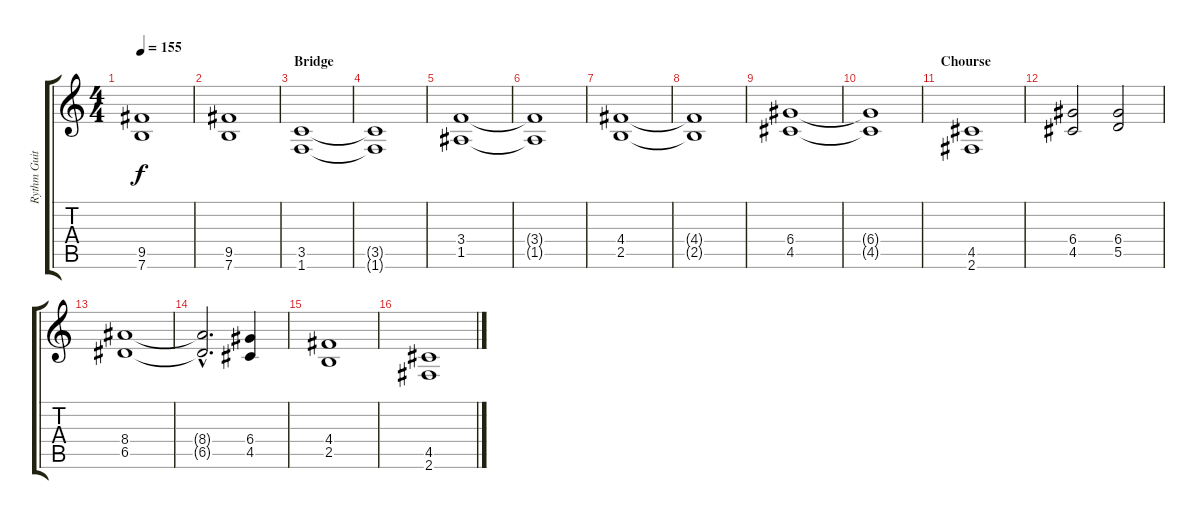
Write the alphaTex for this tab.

\track ("Rythm Guitar" "Rythm Guit") {instrument distortionguitar}
\staff {score tabs}
\tuning (E4 B3 G3 D3 A2 E2) {hide}
\ts (4 4)
\tempo 155
\clef g2
\ks c
(9.5 7.6).1{dy f} |
(9.5 7.6).1 |
\section ("" "Bridge")
(3.5 1.6).1 |
(3.5{t} 1.6{t}).1 |
(3.4 1.5).1 |
(3.4{t} 1.5{t}).1 |
(4.4 2.5).1 |
(4.4{t} 2.5{t}).1 |
(6.4 4.5).1 |
(6.4{t} 4.5{t}).1 |
\section ("" "Chourse")
(4.5 2.6).1 |
(6.4 4.5).2 (6.4 5.5).2 |
(8.4 6.5).1 |
(8.4{hac t} 6.5{hac t}).2{d} (6.4 4.5).4 |
(4.4 2.5).1 |
(4.5 2.6).1
